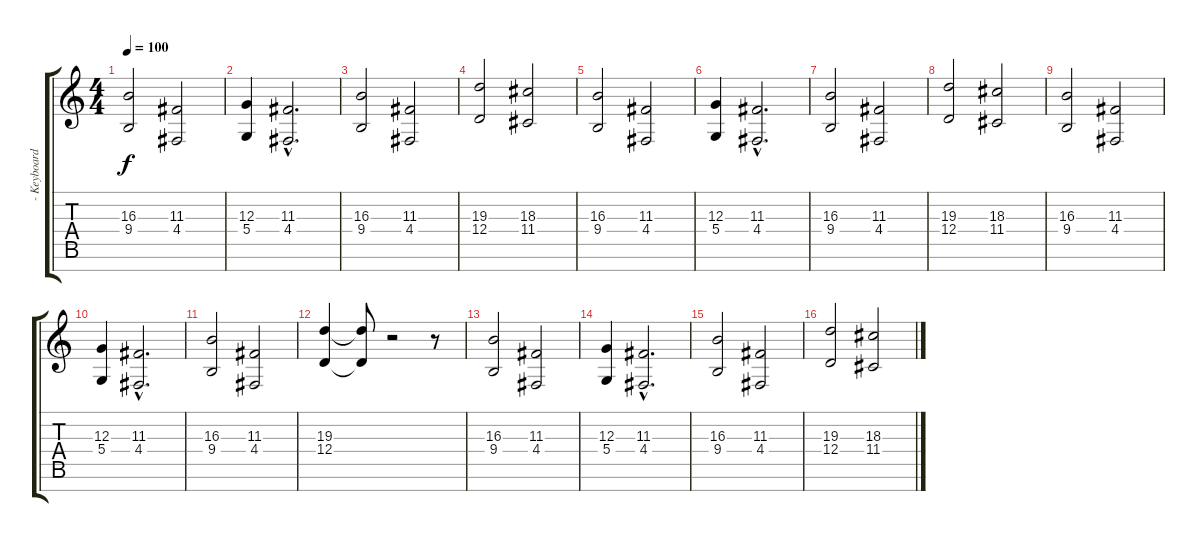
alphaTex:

\track ("- Keyboard / Choir" "- Keyboard") {instrument pad4choir}
\staff {score tabs}
\tuning (E4 B3 G3 D3 A2 E2 B1) {hide}
\ts (4 4)
\tempo 100
\clef g2
\ks c
(16.3 9.4).2{dy f instrument pad4choir} (11.3 4.4).2 |
(12.3 5.4).4 (11.3{hac} 4.4{hac}).2{d} |
(16.3 9.4).2 (11.3 4.4).2 |
(19.3 12.4).2 (18.3 11.4).2 |
(16.3 9.4).2 (11.3 4.4).2 |
(12.3 5.4).4 (11.3{hac} 4.4{hac}).2{d} |
(16.3 9.4).2 (11.3 4.4).2 |
(19.3 12.4).2 (18.3 11.4).2 |
(16.3 9.4).2 (11.3 4.4).2 |
(12.3 5.4).4 (11.3{hac} 4.4{hac}).2{d} |
(16.3 9.4).2 (11.3 4.4).2 |
(19.3 12.4).4 (19.3{t} 12.4{t}).8 r.2 r.8 |
(16.3 9.4).2 (11.3 4.4).2 |
(12.3 5.4).4 (11.3{hac} 4.4{hac}).2{d} |
(16.3 9.4).2 (11.3 4.4).2 |
(19.3 12.4).2 (18.3 11.4).2
